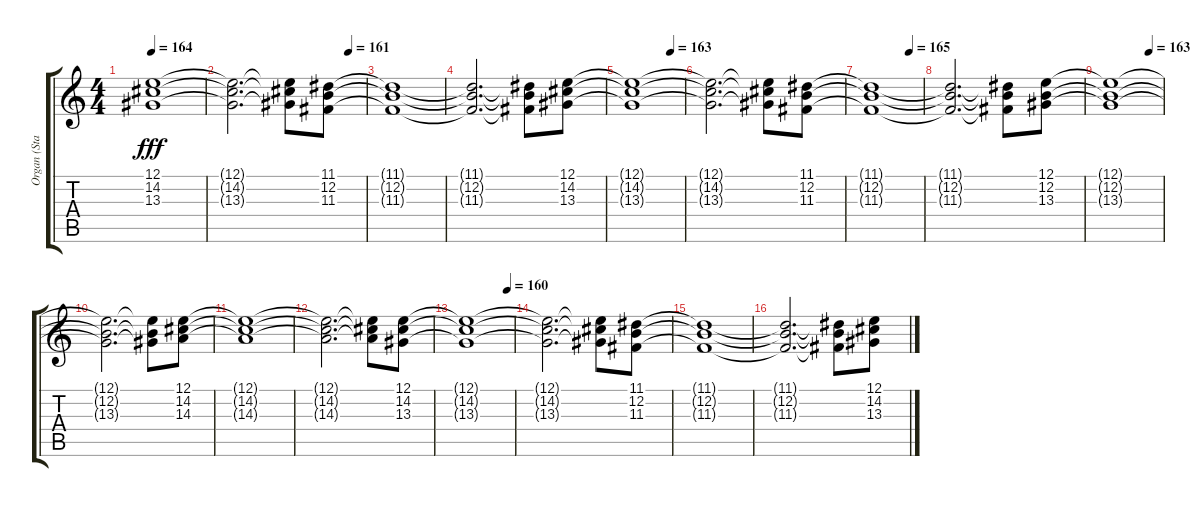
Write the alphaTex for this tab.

\track ("Organ (Staff 1)" "Organ (Sta") {instrument drawbarorgan}
\staff {score tabs}
\tuning (E4 B3 G3 D3 A2 E2) {hide}
\ts (4 4)
\tempo 164
\clef g2
\ks c
(12.1{t} 14.2{t} 13.3{t}).1{dy fff} |
\tempo (161 0.875)
(12.1{t} 14.2{t} 13.3{t}).2{d} (12.1{t} 14.2{t} 13.3{t}).8 (11.1 12.2 11.3).8 |
(11.1{t} 12.2{t} 11.3{t}).1 |
(11.1{t} 12.2{t} 11.3{t}).2{d} (11.1{t} 12.2{t} 11.3{t}).8 (12.1 14.2 13.3).8 |
\tempo (163 0.75)
(12.1{t} 14.2{t} 13.3{t}).1 |
(12.1{t} 14.2{t} 13.3{t}).2{d} (12.1{t} 14.2{t} 13.3{t}).8 (11.1 12.2 11.3).8 |
\tempo (165 0.75)
(11.1{t} 12.2{t} 11.3{t}).1 |
(11.1{t} 12.2{t} 11.3{t}).2{d} (11.1{t} 12.2{t} 11.3{t}).8 (12.1 12.2 13.3).8 |
\tempo (163 0.75)
(12.1{t} 12.2{t} 13.3{t}).1 |
(12.1{t} 12.2{t} 13.3{t}).2{d} (12.1{t} 12.2{t} 13.3{t}).8 (12.1 14.2 14.3).8 |
(12.1{t} 14.2{t} 14.3{t}).1 |
(12.1{t} 14.2{t} 14.3{t}).2{d} (12.1{t} 14.2{t} 14.3{t}).8 (12.1 14.2 13.3).8 |
\tempo (160 0.875)
(12.1{t} 14.2{t} 13.3{t}).1 |
(12.1{t} 14.2{t} 13.3{t}).2{d} (12.1{t} 14.2{t} 13.3{t}).8 (11.1 12.2 11.3).8 |
(11.1{t} 12.2{t} 11.3{t}).1 |
(11.1{t} 12.2{t} 11.3{t}).2{d} (11.1{t} 12.2{t} 11.3{t}).8 (12.1 14.2 13.3).8
